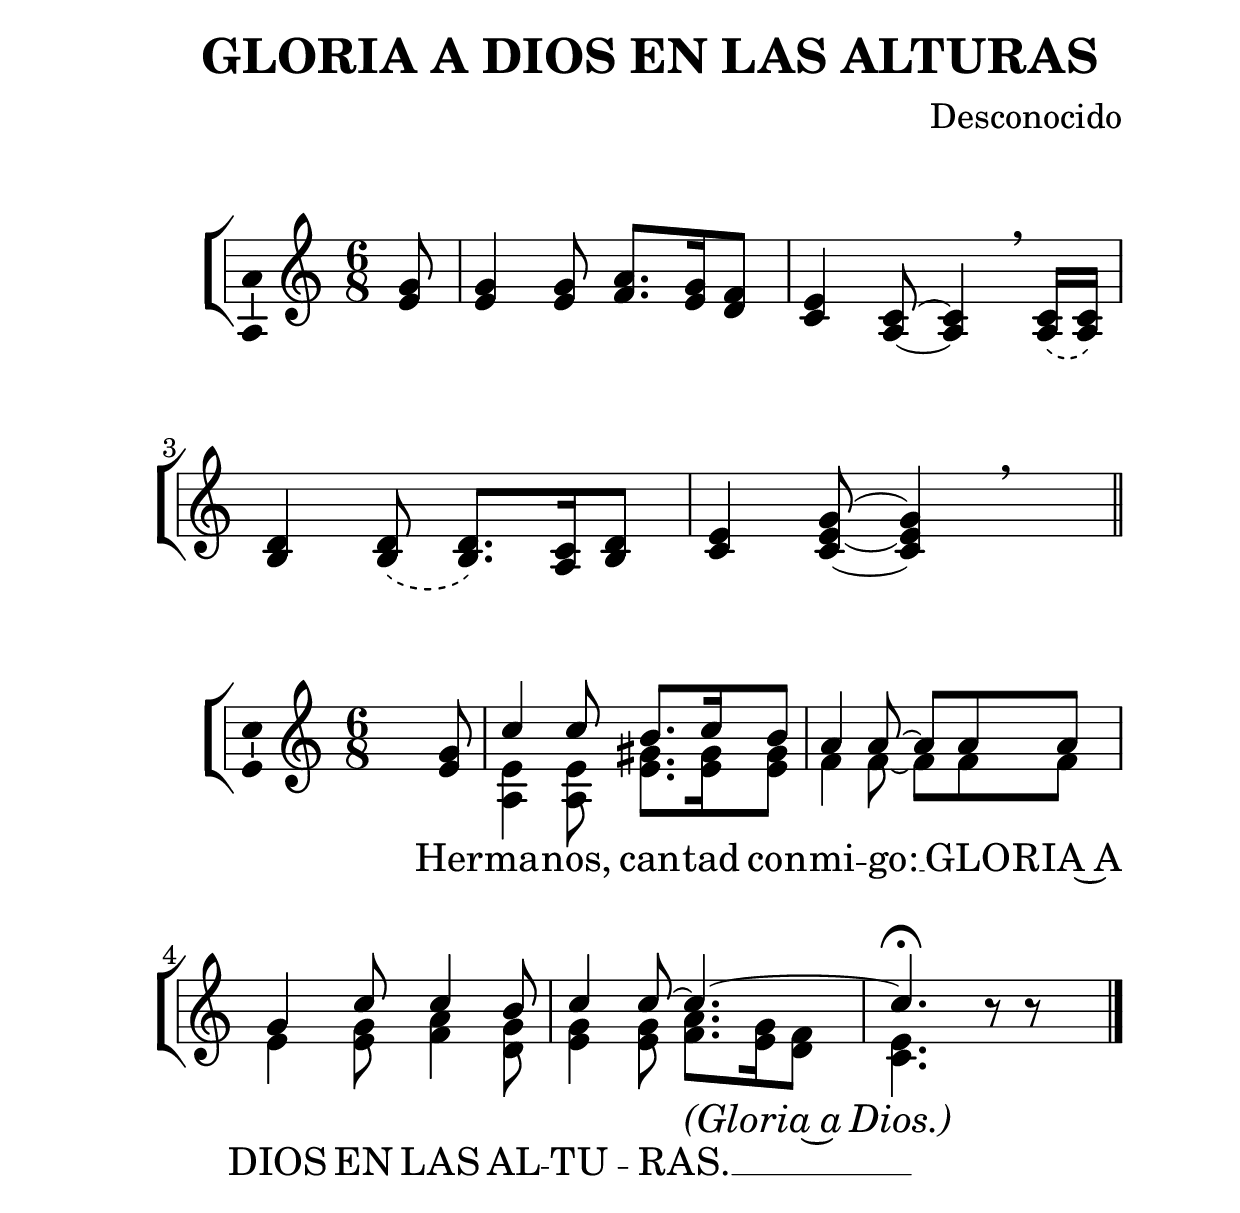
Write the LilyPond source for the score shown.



italicas=\override LyricText #'font-shape = #'italic

%versión de lilypond para la que se ha escrito esta partitura:
\version "2.16.0"

	%Tamaño papel
	#(set-default-paper-size "a4")
	%Tamaño partitura
	#(set-global-staff-size 30)
	%No responde al pulsar sobre una nota
	#(ly:set-option 'point-and-click #f)

%parámetros del encabezamiento:
\header {
	%title = "GLORIA A DIOS EN LAS ALTURAS"
	title = \markup{\fontsize #-1 "GLORIA A DIOS EN LAS ALTURAS"}
	subtitle = ""
	composer = "Desconocido"
	poet = ""
	meter = ""
	arranger = ""
%	tagline="Monasterio de la Madre de Dios. Buenafuente del Sistal."
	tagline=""
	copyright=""
	tiempo = ""
	usos = ""
	letra = "Hermanos, cantad conmigo: GLORIA A DIOS EN LAS ALTURAS. Hermanos, Dios ha nacido sobre un pesebre. Aleluya. Desde su cielo ha traído mil alas hasta su cuna. Hoy mueren todos los odios y renacen las ternuras. El corazón más perdido ya sabe que alguien le busca. El cielo ya no está solo, la tierra ya no está a oscuras. (Gloria a Dios.)"
	}

%parámetros asociados al papel:
\paper  {
	oddHeaderMarkup = \markup {\fill-line { \on-the-fly #not-first-page \fromproperty #'header:title \on-the-fly #not-first-page \fromproperty #'header:composer }}
	evenHeaderMarkup = \markup {\fill-line { \fromproperty #'header:composer \fromproperty #'header:title }}
	#(set-paper-size "a4")
	print-page-number = ##f
	first-page-number = 1
	print-first-page-number = ##f
%	head-separation = 3.0 \cm
	top-margin = 2.0 \cm
	bottom-margin = 0.0\cm
%%%	bottom-margin = -2.0\cm
	left-margin = 3.0 \cm
	line-width = 16.0 \cm
	indent = 8\mm
	interscoreline = 2.\mm
	between-system-space = 15\mm
%	para que las partituras no llenen la hoja:
	ragged-bottom = ##t
%	idem para la última hoja:
	ragged-last-bottom = ##f
%	para que las partituras llenen el ancho del papel:
	ragged-last = ##f
	after-title-space = 2.5 \cm
%page-count=1
%system-count=5

	%Flexible Vertical Spacing
%	markup-markup-spacing =
%	#'((basic-distance . 15) (minimum-distance . 15) (padding . 3))
	markup-system-spacing =
	#'((basic-distance . 15) (minimum-distance . 15) (padding . 3))
	system-system-spacing =
	#'((basic-distance . 15) (minimum-distance . 15) (padding . 3))
	score-system-spacing =
	#'((basic-distance . 15) (minimum-distance . 15) (padding . 5))
%	top-system-spacing = % header
%	#'((basic-distance . 8) (minimum-distance . 0) (padding . 0))
%	top-markup-spacing =
%	#'((basic-distance . 20) (minimum-distance . 20) (padding . 0))
	last-bottom-spacing = % footer
	#'((basic-distance . 5) (minimum-distance . 5) (padding . 0))
%	score-markup-spacing =
%	#'((basic-distance . 16) (minimum-distance . 13) (padding . 0))

	}


%parámetros que afectan a toda la partitura:
global =  {
	%clave de sol (G):
	\clef G
	%armadura:
%%%	\transpose a b
	\key c \major
	\tempo 4=80
	\set Score.tempoHideNote = ##t
	}


melodia =
%%%	\transpose a b
{
	\relative c' {

\time 6/8

\phrasingSlurDashed

\partial8

<e g>8
<e g>4 <e g>8 <f a>8. <e g>16 <d f>8
<c e>4 <a c>8~<a c>4 \breathe <a c>16 \(<a c>\)
<b d>4 <b d>8 \(<b d>8.\) <a c>16 <b d>8
<c e>4 <c e g>8~<c e g>4 \breathe

s8
\bar "||"

%\bar "|."
}
}

melodiafin =
%%%	\transpose a b
{
	\relative c' {

\time 6/8

\phrasingSlurDashed

s4. s4

<e g>8 %ME INVENTO ESTAS NOTAS

<<
{
\voiceOne
\stemUp

c'4 c8 b8. c16 b8
a4 a8~a a a
g4 c8 c4 b8
c4 c8~c4.~
c4. \fermata

}
\new Voice="vozbaja" {
\voiceTwo
\stemDown

<a, e'>4 <a e'>8 <e' gis>8. <e gis>16 <e gis>8
f4 f8~f f f
e4 <e g>8 <f a>4 <d g>8
<e g>4 <e g>8 <f a>8. <e g>16 <d f>8
<c e>4.

}
>>

\oneVoice
r8 r8 s8

\bar "|."
}
}


texto = \lyricmode {
Her -- ma -- nos, can -- tad con -- mi -- go: __
GLO -- RIA~A DIOS EN LAS AL -- TU -- RAS. __
	}

textouno = \lyricmode {
\set stanza =#"1. " Her -- ma -- nos, Dios ha na -- ci -- do __
so -- _ bre~un pe -- se -- bre.~A -- le -- lu -- ya. __
	}

textodos = \lyricmode {
\set stanza =#"2. " Des -- de su cie -- lo~ha tra -- í -- do __
mil __ _ a -- las has -- ta su cu -- na. __
	}

textotres = \lyricmode {
\set stanza =#"3. " Hoy mue -- ren to -- dos los o -- dios __
y re -- na -- cen __ _ las ter -- nu -- ras. __
	}

textocuatro = \lyricmode {
\set stanza =#"4. " El co -- ra -- zón más per -- di -- do __
ya __ _ sa -- be que~al -- guien le bus -- ca. __
	}

textocinco = \lyricmode {
\set stanza =#"5. " El cie -- lo ya no~es -- tá so -- lo, __
la __ _ tie -- rra ya no~es -- tá~a~os -- cu -- ras. __
	}

textofinal = \lyricmode {
\skip1 \skip1 \skip1 \skip1 \skip1
\skip1 \skip1 \skip1 \skip1 \skip1
\skip1 \skip1 \skip1 \skip1 \skip1
\italicas
(Glo -- _ ria~a Dios.)
	}


vozStaff = \context Voice = vozStaff
\with {\consists "Ambitus_engraver"}
<<
	\set Staff.instrumentName = ""
	\set Staff.shortInstrumentName = ""
	\set Staff.midiInstrument = #"acoustic grand"
	\set Staff.midiMinimumVolume = #0.7
	\set Staff.midiMaximumVolume = #0.9
	\global
	\melodia
	>>

vozfinStaff = \context Voice = vozfinStaff
\with {\consists "Ambitus_engraver"}
<<
	\set Staff.instrumentName = ""
	\set Staff.shortInstrumentName = ""
	\set Staff.midiInstrument = #"acoustic grand"
	\set Staff.midiMinimumVolume = #0.7
	\set Staff.midiMaximumVolume = #0.9
	\global
	\melodiafin
	>>


textoStaff = \context Lyrics = textoStaff <<
%	\set vocalName =#"F. "
%	\set shortVocalName =#"F. "
	\lyricsto vozfinStaff \texto
	>>

textounoStaff = \context Lyrics = textounoStaff <<
%	\set vocalName =#"1. "
	\set shortVocalName =#"1. "
	\lyricsto vozStaff \textouno
	>>

textodosStaff = \context Lyrics = textodosStaff <<
%	\set vocalName =#"2. "
	\set shortVocalName =#"2. "
	\lyricsto vozStaff \textodos
	>>

textotresStaff = \context Lyrics = textotresStaff <<
%	\set vocalName =#"3. "
	\set shortVocalName =#"3. "
	\lyricsto vozStaff \textotres
	>>

textocuatroStaff = \context Lyrics = textocuatroStaff <<
%	\set vocalName =#"4. "
	\set shortVocalName =#"4. "
	\lyricsto vozStaff \textocuatro
	>>

textocincoStaff = \context Lyrics = textocincoStaff <<
%	\set vocalName =#"5. "
	\set shortVocalName =#"5. "
	\lyricsto vozStaff \textocinco
	>>

textofinalStaff = \context Lyrics = textofinalStaff <<
%	\set vocalName =#"B. "
%	\set shortVocalName =#"B. "
	\lyricsto vozbaja \textofinal
	>>


\book {
	\score {
		\context ChoirStaff {
			\override StaffGroup.SystemStartBracket #'collapse-height = #1
			\override Score.SystemStartBar #'collapse-height = #1
			<<
			\vozStaff
			\textounoStaff
			\textodosStaff
			\textotresStaff
			\textocuatroStaff
			\textocincoStaff
			>>
		}
		\layout {
	    		\context {
				\Lyrics
				%\override LyricText #'font-size = #2
				}
	   		\context {
				\Score
				%\override StaffSymbol #'staff-space = #(magstep +3)
%%%				\override InstrumentName #'X-offset = #1.5
				\override InstrumentName #'X-offset = #-0.5
				\override InstrumentName #'font-series = #'bold
				}
%%%			\context {
%%%				\Staff
%%%				\remove "Time_signature_engraver"
%%%				\override BarLine #'transparent = ##t
%%%				}
			}
		}
	\score {
		\context ChoirStaff {
			\override StaffGroup.SystemStartBracket #'collapse-height = #1
			\override Score.SystemStartBar #'collapse-height = #1
			<<
			\vozfinStaff
			\textofinalStaff
			\textoStaff
			>>
		}
		\layout {
	    		\context {
				\Lyrics
				%\override LyricText #'font-size = #2
				}
	   		\context {
				\Score
				%\override StaffSymbol #'staff-space = #(magstep +3)
%%%				\override InstrumentName #'X-offset = #1.5
				\override InstrumentName #'X-offset = #-0.5
				\override InstrumentName #'font-series = #'bold
				}
%%%			\context {
%%%				\Staff
%%%				\remove "Time_signature_engraver"
%%%				\override BarLine #'transparent = ##t
%%%				}
			}
		}
	\score {
		\context ChoirStaff {
			\override StaffGroup.SystemStartBracket #'collapse-height = #1
			\override Score.SystemStartBar #'collapse-height = #1
			<<
			\vozStaff
			>>
			<<
			\vozfinStaff
			>>
		}
		\midi {
	  		\context {
	  			\Score
				tempoWholesPerMinute = #(ly:make-moment 70 4)
				}
			}
		}
}


